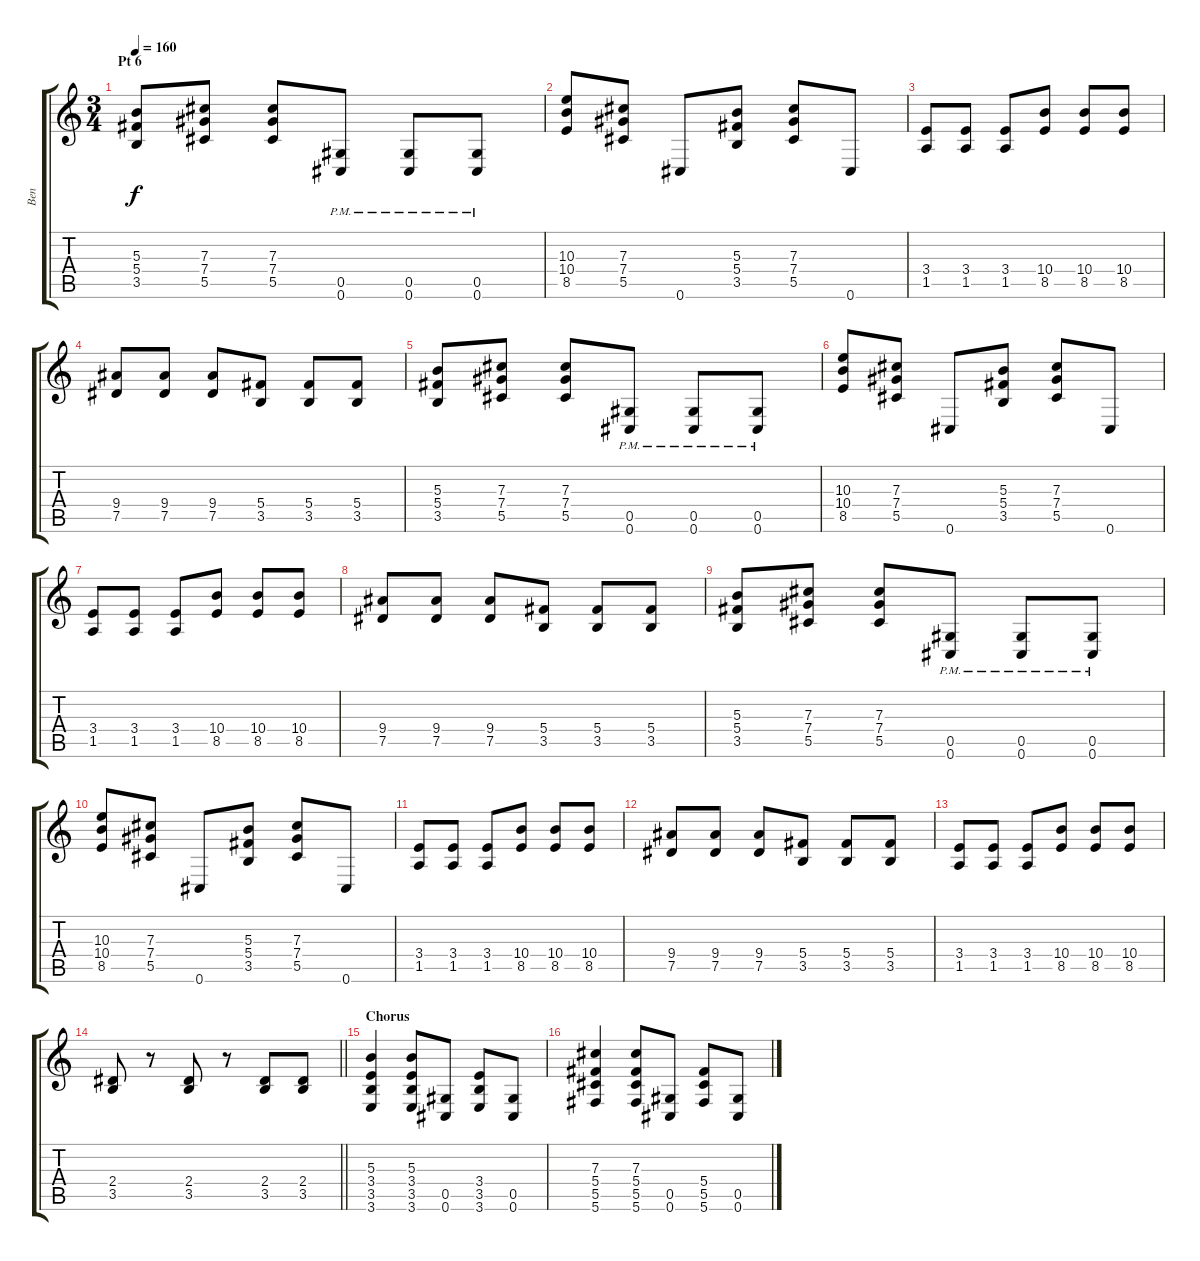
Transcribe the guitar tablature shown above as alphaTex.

\track ("Ben" "Ben") {instrument distortionguitar}
\staff {score tabs}
\tuning (Eb4 Bb3 Gb3 Db3 Ab2 Db2) {hide}
\ts (3 4)
\section ("" "Pt 6")
\tempo 160
\clef g2
\ks c
(5.3 5.4 3.5).8{dy f} (7.3 7.4 5.5).8 (7.3 7.4 5.5).8 (0.5{pm} 0.6{pm}).8 (0.5{pm} 0.6{pm}).8 (0.5{pm} 0.6{pm}).8 |
(10.3 10.4 8.5).8 (7.3 7.4 5.5).8 0.6.8 (5.3 5.4 3.5).8 (7.3 7.4 5.5).8 0.6.8 |
(3.4 1.5).8 (3.4 1.5).8 (3.4 1.5).8 (10.4 8.5).8 (10.4 8.5).8 (10.4 8.5).8 |
(9.4 7.5).8 (9.4 7.5).8 (9.4 7.5).8 (5.4 3.5).8 (5.4 3.5).8 (5.4 3.5).8 |
(5.3 5.4 3.5).8 (7.3 7.4 5.5).8 (7.3 7.4 5.5).8 (0.5{pm} 0.6{pm}).8 (0.5{pm} 0.6{pm}).8 (0.5{pm} 0.6{pm}).8 |
(10.3 10.4 8.5).8 (7.3 7.4 5.5).8 0.6.8 (5.3 5.4 3.5).8 (7.3 7.4 5.5).8 0.6.8 |
(3.4 1.5).8 (3.4 1.5).8 (3.4 1.5).8 (10.4 8.5).8 (10.4 8.5).8 (10.4 8.5).8 |
(9.4 7.5).8 (9.4 7.5).8 (9.4 7.5).8 (5.4 3.5).8 (5.4 3.5).8 (5.4 3.5).8 |
(5.3 5.4 3.5).8 (7.3 7.4 5.5).8 (7.3 7.4 5.5).8 (0.5{pm} 0.6{pm}).8 (0.5{pm} 0.6{pm}).8 (0.5{pm} 0.6{pm}).8 |
(10.3 10.4 8.5).8 (7.3 7.4 5.5).8 0.6.8 (5.3 5.4 3.5).8 (7.3 7.4 5.5).8 0.6.8 |
(3.4 1.5).8 (3.4 1.5).8 (3.4 1.5).8 (10.4 8.5).8 (10.4 8.5).8 (10.4 8.5).8 |
(9.4 7.5).8 (9.4 7.5).8 (9.4 7.5).8 (5.4 3.5).8 (5.4 3.5).8 (5.4 3.5).8 |
(3.4 1.5).8 (3.4 1.5).8 (3.4 1.5).8 (10.4 8.5).8 (10.4 8.5).8 (10.4 8.5).8 |
\barLineRight lightlight
(2.4 3.5).8 r.8 (2.4 3.5).8 r.8 (2.4 3.5).8 (2.4 3.5).8 |
\section ("" "Chorus")
(5.3 3.4 3.5 3.6).4 (5.3 3.4 3.5 3.6).8 (0.5 0.6).8 (3.4 3.5 3.6).8 (0.5 0.6).8 |
(7.3 5.4 5.5 5.6).4 (7.3 5.4 5.5 5.6).8 (0.5 0.6).8 (5.4 5.5 5.6).8 (0.5 0.6).8
